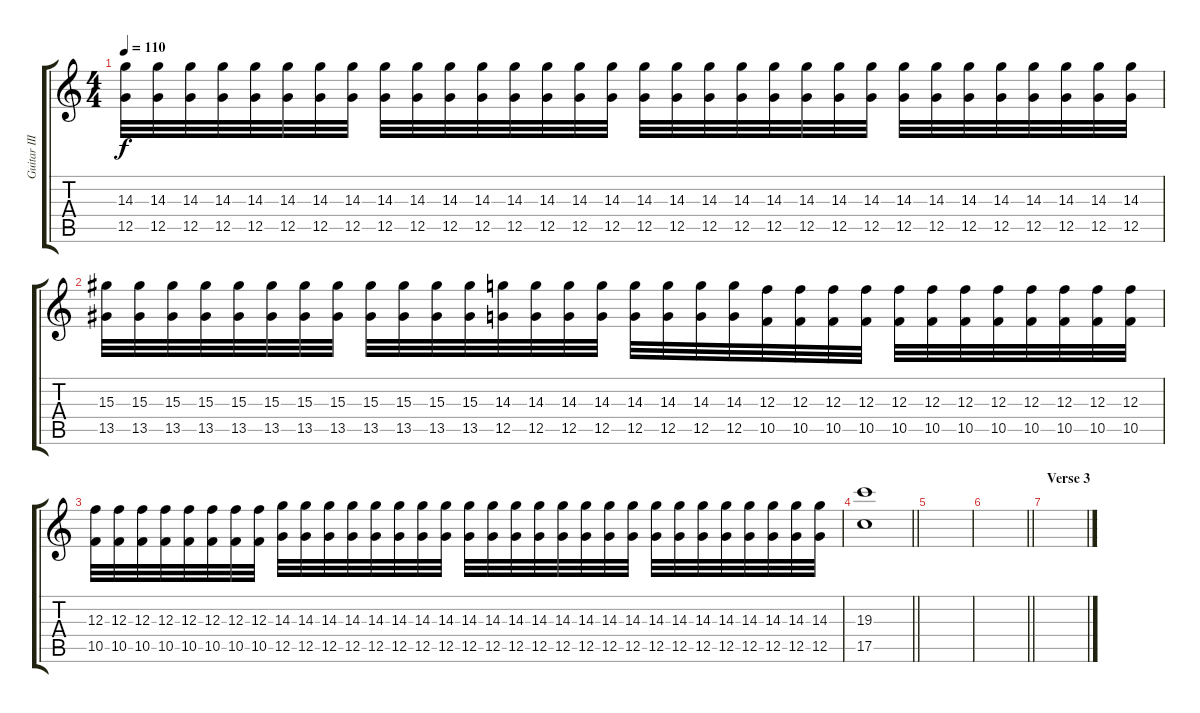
\track ("Guitar III [Fills and Solo]" "Guitar III") {instrument distortionguitar}
\staff {score tabs}
\tuning (D4 A3 F3 C3 G2 C2) {hide}
\ts (4 4)
\tempo 110
\clef g2
\ks c
(14.3 12.5).32{dy f} (14.3 12.5).32 (14.3 12.5).32 (14.3 12.5).32 (14.3 12.5).32 (14.3 12.5).32 (14.3 12.5).32 (14.3 12.5).32 (14.3 12.5).32 (14.3 12.5).32 (14.3 12.5).32 (14.3 12.5).32 (14.3 12.5).32 (14.3 12.5).32 (14.3 12.5).32 (14.3 12.5).32 (14.3 12.5).32 (14.3 12.5).32 (14.3 12.5).32 (14.3 12.5).32 (14.3 12.5).32 (14.3 12.5).32 (14.3 12.5).32 (14.3 12.5).32 (14.3 12.5).32 (14.3 12.5).32 (14.3 12.5).32 (14.3 12.5).32 (14.3 12.5).32 (14.3 12.5).32 (14.3 12.5).32 (14.3 12.5).32 |
(15.3 13.5).32 (15.3 13.5).32 (15.3 13.5).32 (15.3 13.5).32 (15.3 13.5).32 (15.3 13.5).32 (15.3 13.5).32 (15.3 13.5).32 (15.3 13.5).32 (15.3 13.5).32 (15.3 13.5).32 (15.3 13.5).32 (14.3 12.5).32 (14.3 12.5).32 (14.3 12.5).32 (14.3 12.5).32 (14.3 12.5).32 (14.3 12.5).32 (14.3 12.5).32 (14.3 12.5).32 (12.3 10.5).32 (12.3 10.5).32 (12.3 10.5).32 (12.3 10.5).32 (12.3 10.5).32 (12.3 10.5).32 (12.3 10.5).32 (12.3 10.5).32 (12.3 10.5).32 (12.3 10.5).32 (12.3 10.5).32 (12.3 10.5).32 |
(12.3 10.5).32 (12.3 10.5).32 (12.3 10.5).32 (12.3 10.5).32 (12.3 10.5).32 (12.3 10.5).32 (12.3 10.5).32 (12.3 10.5).32 (14.3 12.5).32 (14.3 12.5).32 (14.3 12.5).32 (14.3 12.5).32 (14.3 12.5).32 (14.3 12.5).32 (14.3 12.5).32 (14.3 12.5).32 (14.3 12.5).32 (14.3 12.5).32 (14.3 12.5).32 (14.3 12.5).32 (14.3 12.5).32 (14.3 12.5).32 (14.3 12.5).32 (14.3 12.5).32 (14.3 12.5).32 (14.3 12.5).32 (14.3 12.5).32 (14.3 12.5).32 (14.3 12.5).32 (14.3 12.5).32 (14.3 12.5).32 (14.3 12.5).32 |
\barLineRight lightlight
(19.3 17.5).1 |
|
\barLineRight lightlight
|
\section ("" "Verse 3")
